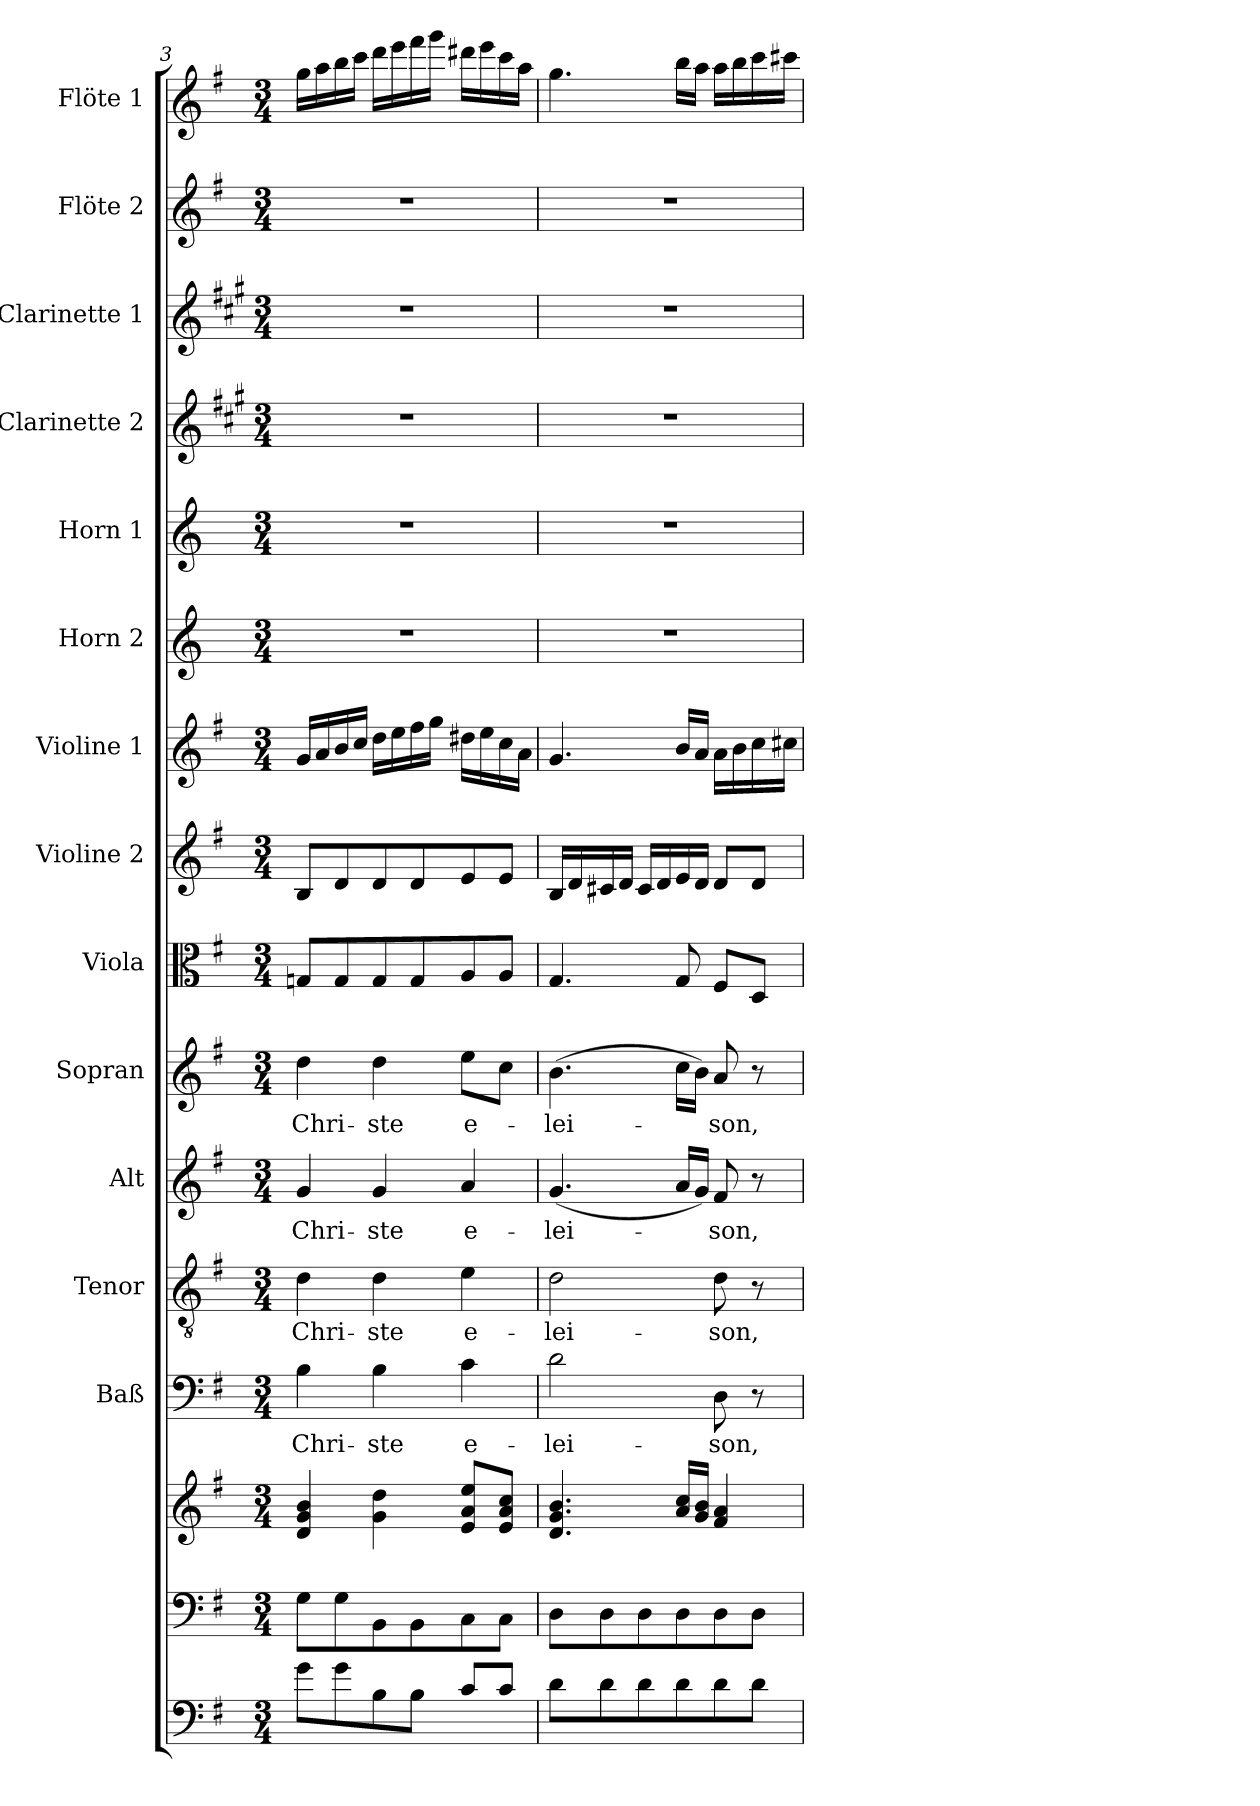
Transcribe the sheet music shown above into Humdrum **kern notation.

**kern	**kern	**kern	**kern	**text	**kern	**text	**kern	**text	**kern	**text	**kern	**kern	**kern	**kern	**kern	**kern	**kern	**kern	**kern
*part15	*part14	*part14	*part13	*part13	*part12	*part12	*part11	*part11	*part10	*part10	*part9	*part8	*part7	*part6	*part5	*part4	*part3	*part2	*part1
*staff16	*staff15	*staff14	*staff13	*staff13	*staff12	*staff12	*staff11	*staff11	*staff10	*staff10	*staff9	*staff8	*staff7	*staff6	*staff5	*staff4	*staff3	*staff2	*staff1
*	*	*	*I"Baß	*	*I"Tenor	*	*I"Alt	*	*I"Sopran	*	*I"Viola	*I"Violine 2	*I"Violine 1	*I"Horn 2	*I"Horn 1	*I"Clarinette 2	*I"Clarinette 1	*I"Flöte 2	*I"Flöte 1
*	*	*	*I'Baß	*	*I'Ten	*	*I'Alt	*	*I'Sop	*	*I'Vla.	*I'Vln. 2	*I'Vln. 1	*I'Hrn. 2	*I'Hrn. 1	*I'Cl. 2	*I'Cl. 1	*I'Fl. 2	*I'Fl. 1
*clefF4	*clefF4	*clefG2	*clefF4	*	*clefGv2	*	*clefG2	*	*clefG2	*	*clefC3	*clefG2	*clefG2	*clefG2	*clefG2	*clefG2	*clefG2	*clefG2	*clefG2
*ITrd7c12	*	*	*	*	*	*	*	*	*	*	*	*	*	*ITrd4c7	*ITrd4c7	*ITrd1c2	*ITrd1c2	*	*
*k[f#]	*k[f#]	*k[f#]	*k[f#]	*	*k[f#]	*	*k[f#]	*	*k[f#]	*	*k[f#]	*k[f#]	*k[f#]	*k[b-]	*k[b-]	*k[f#]	*k[f#]	*k[f#]	*k[f#]
*G:	*G:	*G:	*G:	*	*G:	*	*G:	*	*G:	*	*G:	*G:	*G:	*F:	*F:	*G:	*G:	*G:	*G:
*M3/4	*M3/4	*M3/4	*M3/4	*	*M3/4	*	*M3/4	*	*M3/4	*	*M3/4	*M3/4	*M3/4	*M3/4	*M3/4	*M3/4	*M3/4	*M3/4	*M3/4
=3	=3	=3	=3	=3	=3	=3	=3	=3	=3	=3	=3	=3	=3	=3	=3	=3	=3	=3	=3
!	!	!	!	!LO:LY:b	!	!LO:LY:b	!	!LO:LY:b	!	!LO:LY:b	!	!	!	!	!	!	!	!	!
8G\L	8G\L	4d/ 4g/ 4b/	4B\	Chri-	4d\	Chri-	4g/	Chri-	4dd\	Chri-	8Gn/L	8B/L	16g/LL	2.r	2.r	2.r	2.r	2.r	16gg\LL
.	.	.	.	.	.	.	.	.	.	.	.	.	16a/	.	.	.	.	.	16aa\
8G\	8G\	.	.	.	.	.	.	.	.	.	8G/	8d/	16b/	.	.	.	.	.	16bb\
.	.	.	.	.	.	.	.	.	.	.	.	.	16cc/JJ	.	.	.	.	.	16ccc\JJ
!	!	!	!	!LO:LY:b	!	!LO:LY:b	!	!LO:LY:b	!	!LO:LY:b	!	!	!	!	!	!	!	!	!
8BB\	8BB\	4g\ 4dd\	4B\	-ste	4d\	-ste	4g/	-ste	4dd\	-ste	8G/	8d/	16dd\LL	.	.	.	.	.	16ddd\LL
.	.	.	.	.	.	.	.	.	.	.	.	.	16ee\	.	.	.	.	.	16eee\
8BB\J	8BB\	.	.	.	.	.	.	.	.	.	8G/	8d/	16ff#\	.	.	.	.	.	16fff#\
.	.	.	.	.	.	.	.	.	.	.	.	.	16gg\JJ	.	.	.	.	.	16ggg\JJ
!	!	!	!	!LO:LY:b	!	!LO:LY:b	!	!LO:LY:b	!	!LO:LY:b	!	!	!	!	!	!	!	!	!
8C/L	8C\	8e/ 8a/ 8ee/L	4c\	e-	4e\	e-	4a/	e-	8ee\L	e-	8A/	8e/	16dd#X\LL	.	.	.	.	.	16ddd#X\LL
.	.	.	.	.	.	.	.	.	.	.	.	.	16ee\	.	.	.	.	.	16eee\
8C/J	8C\J	8e/ 8a/ 8cc/J	.	.	.	.	.	.	8cc\J	.	8A/J	8e/J	16cc\	.	.	.	.	.	16ccc\
.	.	.	.	.	.	.	.	.	.	.	.	.	16a\JJ	.	.	.	.	.	16aa\JJ
=4	=4	=4	=4	=4	=4	=4	=4	=4	=4	=4	=4	=4	=4	=4	=4	=4	=4	=4	=4
!	!	!	!	!LO:LY:b	!	!LO:LY:b	!	!LO:LY:b	!	!LO:LY:b	!	!	!	!	!	!	!	!	!
8D\L	8D\L	4.d/ 4.g/ 4.b/	2d\	-lei-	2d\	-lei-	(<4.g/	-lei-	(>4.b\	-lei-	4.G/	16B/LL	4.g/	2.r	2.r	2.r	2.r	2.r	4.gg\
.	.	.	.	.	.	.	.	.	.	.	.	16d/	.	.	.	.	.	.	.
8D\	8D\	.	.	.	.	.	.	.	.	.	.	16c#X/	.	.	.	.	.	.	.
.	.	.	.	.	.	.	.	.	.	.	.	16d/JJ	.	.	.	.	.	.	.
8D\	8D\	.	.	.	.	.	.	.	.	.	.	16c#/LL	.	.	.	.	.	.	.
.	.	.	.	.	.	.	.	.	.	.	.	16d/	.	.	.	.	.	.	.
8D\	8D\	16a/ 16cc/LL	.	.	.	.	16a/LL	.	16cc\LL	.	8G/	16e/	16b/LL	.	.	.	.	.	16bb\LL
.	.	16g/ 16b/JJ	.	.	.	.	16g/JJ)	.	16b\JJ)	.	.	16d/JJ	16a/JJ	.	.	.	.	.	16aa\JJ
!	!	!	!	!LO:LY:b	!	!LO:LY:b	!	!LO:LY:b	!	!LO:LY:b	!	!	!	!	!	!	!	!	!
8D\	8D\	4f#/ 4a/	8D\	-son,	8d\	-son,	8f#/	-son,	8a/	-son,	8F#/L	8d/L	16a\LL	.	.	.	.	.	16aa\LL
.	.	.	.	.	.	.	.	.	.	.	.	.	16b\	.	.	.	.	.	16bb\
8D\J	8D\J	.	8r	.	8r	.	8r	.	8r	.	8D/J	8d/J	16cc\	.	.	.	.	.	16ccc\
.	.	.	.	.	.	.	.	.	.	.	.	.	16cc#X\JJ	.	.	.	.	.	16ccc#X\JJ
=	=	=	=	=	=	=	=	=	=	=	=	=	=	=	=	=	=	=	=
*-	*-	*-	*-	*-	*-	*-	*-	*-	*-	*-	*-	*-	*-	*-	*-	*-	*-	*-	*-
